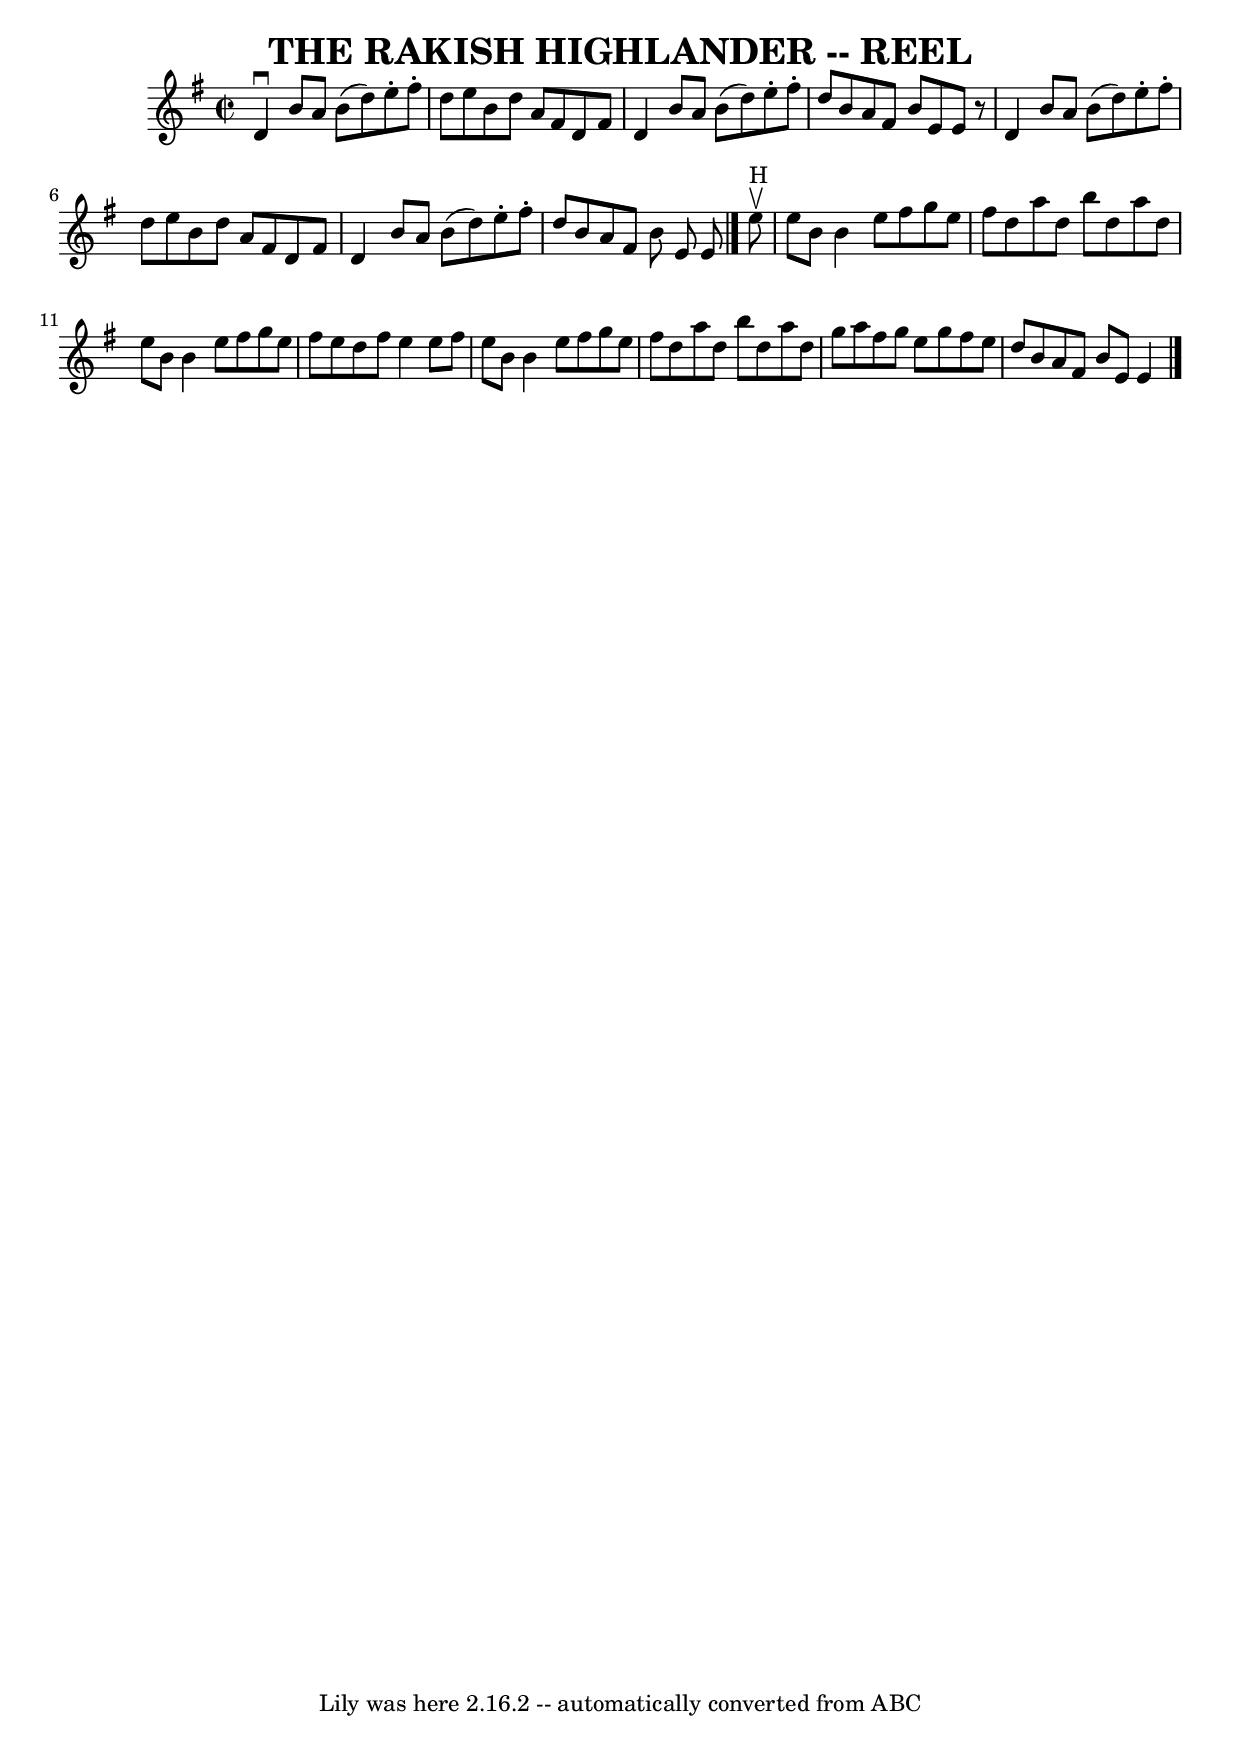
\version "2.16.2"
\include "Mammoth.ily"
\header {
  %% book = "Ryan's Mammoth Collection of Fiddle Tunes"
  crossRefNumber = "1"
  footnotes = ""
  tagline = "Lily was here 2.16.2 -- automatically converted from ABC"
  title = "THE RAKISH HIGHLANDER -- REEL"

}
voicedefault =  {


  \override Staff.TimeSignature #'style = #'C
  \time 2/2 
  \key g \major d'4^\downbow b'8 a'8 b'8 (d''8)   
  e''8 -. fis''8 -.   |
  d''8 e''8 b'8 d''8 a'8 fis'8    
  d'8 fis'8    |
  d'4 b'8 a'8 b'8 (d''8) e''8 -.   
  fis''8 -.   |
  d''8 b'8 a'8 fis'8 b'8 e'8 e'8    r8   
  |
  d'4 b'8 a'8 b'8 (d''8) e''8 -. fis''8 -.   
  |
  d''8 e''8 b'8 d''8 a'8 fis'8 d'8 fis'8    
  |
  d'4 b'8 a'8 b'8 (d''8) e''8 -. fis''8 -.   
  |
  d''8 b'8 a'8 fis'8 b'8 e'8 e'8      \bar "|."     
  e''8^"H"^\upbow   |
  e''8 b'8 b'4 e''8 fis''8 g''8    
  e''8    |
  fis''8 d''8 a''8 d''8 b''8 d''8 a''8    
  d''8    |
  e''8 b'8 b'4 e''8 fis''8 g''8 e''8    
  |
  fis''8 e''8 d''8 fis''8 e''4 e''8 fis''8    
  |
  e''8 b'8 b'4 e''8 fis''8 g''8 e''8    |
  
  fis''8 d''8 a''8 d''8 b''8 d''8 a''8 d''8    |
  
  g''8 a''8 fis''8 g''8 e''8 g''8 fis''8 e''8    |
  
  d''8 b'8 a'8 fis'8 b'8 e'8 e'4    \bar "|."   

}

\score{
  <<

    \context Staff="default"
    {
      \voicedefault 
      
    }

  >>
  \layout {
    
  }
  \midi {
  }

}
